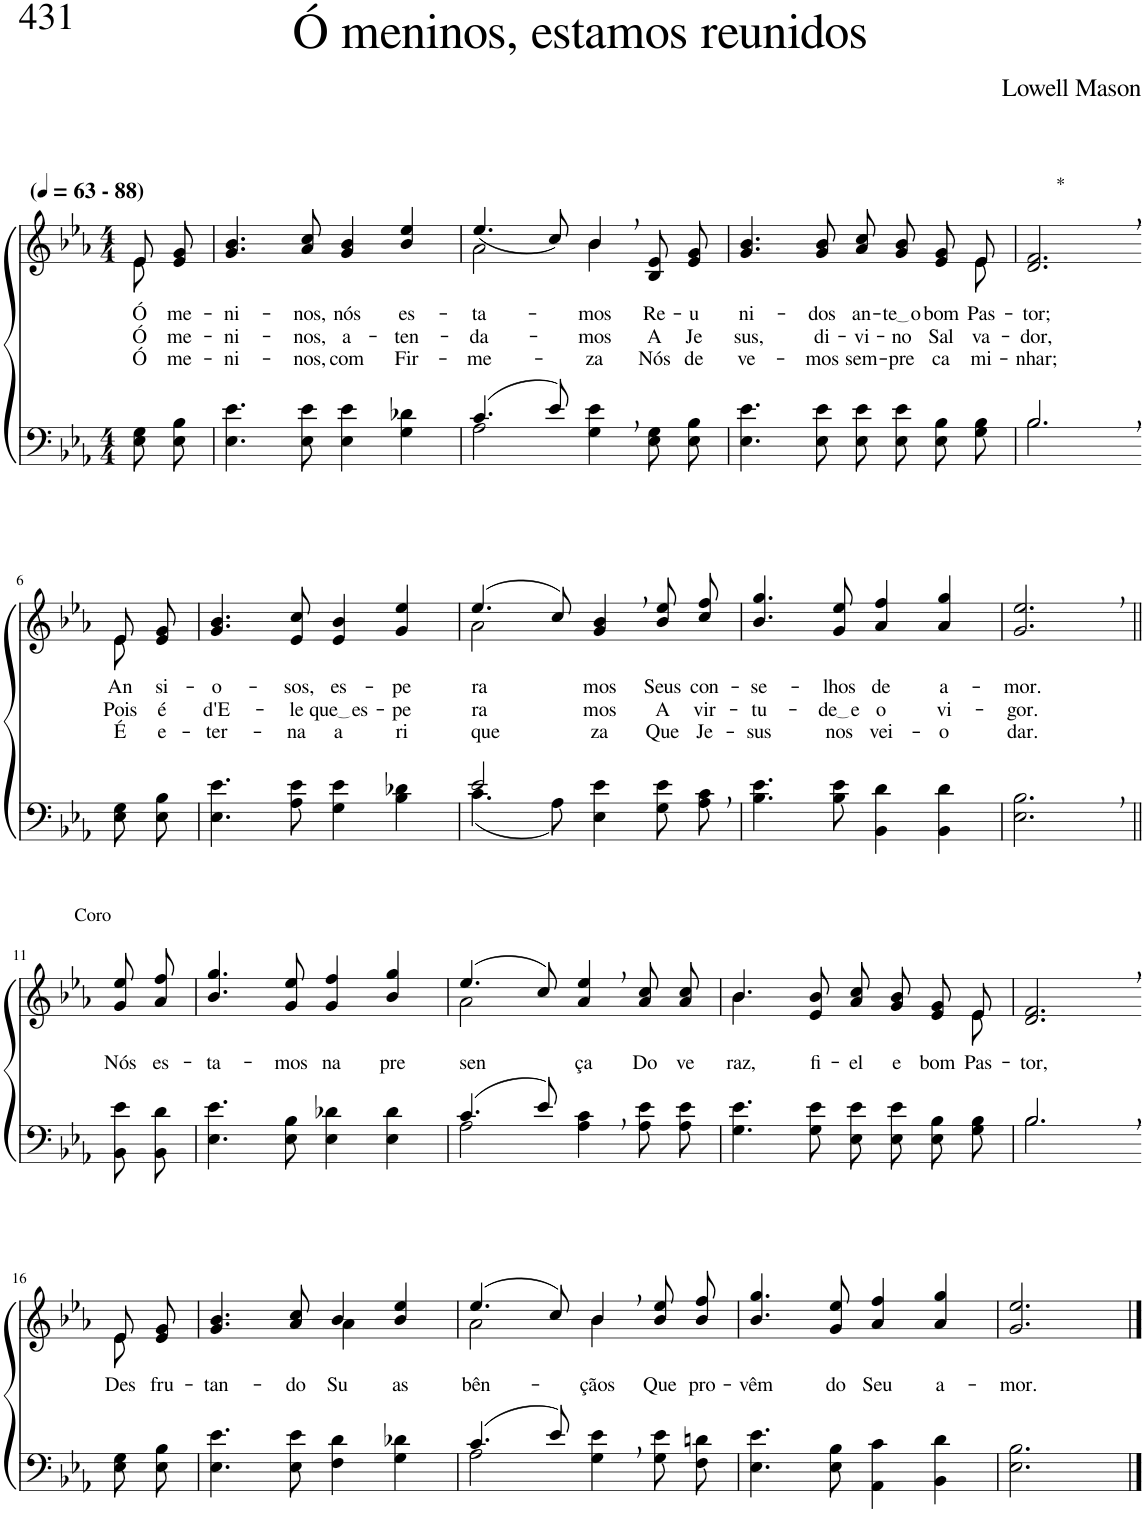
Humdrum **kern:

**kern	**kern	**text	**text	**text
*part2	*part1	*part1	*part1	*part1
*staff2	*staff1	*staff1	*staff1	*staff1
*I"Parte III e IV	*I"Parte I e II	*	*	*
*clefF4	*clefG2	*	*	*
*Trd2c3	*Trd2c3	*	*	*
*k[b-e-a-]	*k[b-e-a-]	*	*	*
*M4/4	*M4/4	*	*	*
*MM63	*MM63	*	*	*
=1	=1	=1	=1	=1
!	!LO:TX:a:B:t=(	!	!	!
!	!LO:TX:a:B:t=- 88)	!	!	!
!	!	!LO:LY:b	!LO:LY:b	!LO:LY:b
*	*^	*	*	*
8E-\ 8G\L	8e-/L	8e-\	Ó	Ó	Ó
!	!	!	!LO:LY:b	!LO:LY:b	!LO:LY:b
8E-\ 8B-\J	8e-/ 8g/J	8ryy	me-	me-	me-
=2	=2	=2	=2	=2	=2
!	!	!	!LO:LY:b	!LO:LY:b	!LO:LY:b
*	*v	*v	*	*	*
4.E-\ 4.e-\	4.g/ 4.b-/	-ni-	-ni-	-ni-
!	!	!LO:LY:b	!LO:LY:b	!LO:LY:b
8E-\ 8e-\	8a-/ 8cc/	-nos,	-nos,	-nos,
!	!	!LO:LY:b	!LO:LY:b	!LO:LY:b
4E-\ 4e-\	4g/ 4b-/	nós	a-	com
!	!	!LO:LY:b	!LO:LY:b	!LO:LY:b
4G\ 4d-X\	4b-/ 4ee-/	es-	-ten-	Fir-
=3	=3	=3	=3	=3
*^	*	*	*	*
!	!	!	!LO:LY:b	!LO:LY:b	!LO:LY:b
*	*	*^	*	*	*
(4.c/	2A-\	2a-\	(4.ee-/	-ta-	-da-	-me-
8e-/)	.	.	8cc/)	.	.	.
!	!	!	!	!LO:LY:b	!LO:LY:b	!LO:LY:b
4ryy	4G\ 4e-\	4b-,\	4b-/	-mos	-mos	-za
!	!	!	!	!LO:LY:b	!LO:LY:b	!LO:LY:b
4ryy	8E-\ 8G\L	4ryy	8B-/ 8e-/L	Re-	A	Nós
!	!	!	!	!LO:LY:b	!LO:LY:b	!LO:LY:b
.	8E-\ 8B-\J	.	8e-/ 8g/J	-u-	Je-	de-
=4	=4	=4	=4	=4	=4	=4
!	!	!	!	!LO:LY:b	!LO:LY:b	!LO:LY:b
*v	*v	*	*	*	*	*
4.E-\ 4.e-\	4.g/ 4.b-/	2..ryy	-ni-	-sus,	-ve-
!	!	!	!LO:LY:b	!LO:LY:b	!LO:LY:b
8E-\ 8e-\	8g/ 8b-/	.	-dos	di-	-mos
!	!	!	!LO:LY:b	!LO:LY:b	!LO:LY:b
8E-\ 8e-\L	8a-/ 8cc/L	.	an-	-vi-	sem-
!	!	!	!LO:LY:b	!LO:LY:b	!LO:LY:b
8E-\ 8e-\J	8g/ 8b-/J	.	te o	-no	-pre
!	!	!	!LO:LY:b	!LO:LY:b	!LO:LY:b
8E-\ 8B-\L	8e-/ 8g/L	.	bom	Sal-	ca-
!	!	!	!LO:LY:b	!LO:LY:b	!LO:LY:b
8G\ 8B-\J	8e-/J	8e-\	Pas-	-va-	-mi-
=5	=5	=5	=5	=5	=5
*^	*	*	*	*	*
!	!	!LO:TX:a:t=*	!	!	!	!
!	!	!	!	!LO:LY:b	!LO:LY:b	!LO:LY:b
*	*	*v	*v	*	*	*
2.B-,\	2.B-/	2.d/, 2.f/,	-tor;	-dor,	-nhar;
!!LO:LB:g=z
=6-	=6-	=6-	=6-	=6-	=6-
*	*	*^	*	*	*
!	!	!	!	!LO:LY:b	!LO:LY:b	!LO:LY:b
*v	*v	*	*	*	*	*
8E-\ 8G\L	8e-/L	8e-\	An-	Pois	É
!	!	!	!LO:LY:b	!LO:LY:b	!LO:LY:b
8E-\ 8B-\J	8e-/ 8g/J	8ryy	-si-	é	e-
=7	=7	=7	=7	=7	=7
!	!	!	!LO:LY:b	!LO:LY:b	!LO:LY:b
*	*v	*v	*	*	*
4.E-\ 4.e-\	4.g/ 4.b-/	-o-	d'E-	-ter-
!	!	!LO:LY:b	!LO:LY:b	!LO:LY:b
8A-\ 8e-\	8e-/ 8cc/	-sos,	-le	-na
!	!	!LO:LY:b	!LO:LY:b	!LO:LY:b
4G\ 4e-\	4e-/ 4b-/	es-	que es	a
!	!	!LO:LY:b	!LO:LY:b	!LO:LY:b
4B-\ 4d-X\	4g/ 4ee-/	-pe-	-pe-	ri-
=8	=8	=8	=8	=8
*^	*^	*	*	*
!	!	!	!	!LO:LY:b	!LO:LY:b	!LO:LY:b
2e-/	(4.c\	(4.ee-/	2a-\	-ra-	-ra-	-que-
.	8A-\)	8cc/)	.	.	.	.
!	!	!	!	!LO:LY:b	!LO:LY:b	!LO:LY:b
2ryy	4E-\ 4e-\	4g/, 4b-/,	2ryy	-mos	-mos	-za
!	!	!	!	!LO:LY:b	!LO:LY:b	!LO:LY:b
.	8G\ 8e-\L	8b-\ 8ee-\L	.	Seus	A	Que
!	!	!	!	!LO:LY:b	!LO:LY:b	!LO:LY:b
.	8A-\ 8c\J	8cc\ 8ff\J	.	con-	vir-	Je-
*	*	*v	*v	*	*	*
=9	=9	=9	=9	=9	=9
!	!	!	!LO:LY:b	!LO:LY:b	!LO:LY:b
*v	*v	*	*	*	*
4.B-\ 4.e-\	4.b-/ 4.gg/	-se-	-tu-	-sus
!	!	!LO:LY:b	!LO:LY:b	!LO:LY:b
8B-\ 8e-\	8g/ 8ee-/	-lhos	de e	nos
!	!	!LO:LY:b	!LO:LY:b	!LO:LY:b
4BB-\ 4d\	4a-/ 4ff/	de	o	vei-
!	!	!LO:LY:b	!LO:LY:b	!LO:LY:b
4BB-\ 4d\	4a-/ 4gg/	a-	vi-	-o
=10	=10	=10	=10	=10
!	!	!LO:LY:b	!LO:LY:b	!LO:LY:b
2.E-\, 2.B-\,	2.g/, 2.ee-/,	-mor.	-gor.	dar.
!!LO:LB:g=z
=11||	=11||	=11||	=11||	=11||
!	!LO:TX:a:t=Coro	!	!	!
!	!	!LO:LY:b	!	!
8BB-\ 8e-\L	8g\ 8ee-\L	Nós	.	.
!	!	!LO:LY:b	!	!
8BB-\ 8d\J	8a-\ 8ff\J	es-	.	.
=12	=12	=12	=12	=12
!	!	!LO:LY:b	!	!
4.E-\ 4.e-\	4.b-/ 4.gg/	-ta-	.	.
!	!	!LO:LY:b	!	!
8E-\ 8B-\	8g/ 8ee-/	-mos	.	.
!	!	!LO:LY:b	!	!
4E-\ 4d-X\	4g/ 4ff/	na	.	.
!	!	!LO:LY:b	!	!
4E-\ 4d-\	4b-/ 4gg/	pre-	.	.
=13	=13	=13	=13	=13
*^	*^	*	*	*
!	!	!	!	!LO:LY:b	!	!
(4.c/	2A-\	(4.ee-/	2a-\	-sen-	.	.
8e-/)	.	8cc/)	.	.	.	.
!	!	!	!	!LO:LY:b	!	!
4ryy	4A-\ 4c\	4a-/, 4ee-/,	2ryy	-ça	.	.
!	!	!	!	!LO:LY:b	!	!
4ryy	8A-\ 8e-\L	8a-\ 8cc\L	.	Do	.	.
!	!	!	!	!LO:LY:b	!	!
.	8A-\ 8e-\J	8a-\ 8cc\J	.	ve-	.	.
=14	=14	=14	=14	=14	=14	=14
!	!	!	!	!LO:LY:b	!	!
*v	*v	*	*	*	*	*
4.G\ 4.e-\	4.b-/	4.b-\	-raz,	.	.
!	!	!	!LO:LY:b	!	!
8G\ 8e-\	8e-/ 8b-/	2ryy	fi-	.	.
!	!	!	!LO:LY:b	!	!
8E-\ 8e-\L	8a-/ 8cc/L	.	-el	.	.
!	!	!	!LO:LY:b	!	!
8E-\ 8e-\J	8g/ 8b-/J	.	e	.	.
!	!	!	!LO:LY:b	!	!
8E-\ 8B-\L	8e-/ 8g/L	.	bom	.	.
!	!	!	!LO:LY:b	!	!
8G\ 8B-\J	8e-/J	8e-\	Pas-	.	.
=15	=15	=15	=15	=15	=15
*^	*	*	*	*	*
!	!	!	!	!LO:LY:b	!	!
*	*	*v	*v	*	*	*
2.B-,/	2.B-\	2.d/, 2.f/,	-tor,	.	.
!!LO:LB:g=z
=16-	=16-	=16-	=16-	=16-	=16-
*	*	*^	*	*	*
!	!	!	!	!LO:LY:b	!	!
*v	*v	*	*	*	*	*
8E-\ 8G\L	8e-/L	8e-\	Des-	.	.
!	!	!	!LO:LY:b	!	!
8E-\ 8B-\J	8e-/ 8g/J	8ryy	-fru-	.	.
=17	=17	=17	=17	=17	=17
!	!	!	!LO:LY:b	!	!
4.E-\ 4.e-\	4.g/ 4.b-/	2ryy	-tan-	.	.
!	!	!	!LO:LY:b	!	!
8E-\ 8e-\	8a-/ 8cc/	.	-do	.	.
!	!	!	!LO:LY:b	!	!
4F\ 4d\	4b-/	4a-\	Su-	.	.
!	!	!	!LO:LY:b	!	!
4G\ 4d-X\	4b-/ 4ee-/	4ryy	-as	.	.
=18	=18	=18	=18	=18	=18
*^	*	*	*	*	*
!	!	!	!	!LO:LY:b	!	!
(4.c/	2A-\	(4.ee-/	2a-\	bên-	.	.
8e-/)	.	8cc/)	.	.	.	.
!	!	!	!	!LO:LY:b	!	!
4ryy	4G\ 4e-\	4b-,/	4b-\	-çãos	.	.
!	!	!	!	!LO:LY:b	!	!
4ryy	8G\ 8e-\L	8b-\ 8ee-\L	4ryy	Que	.	.
!	!	!	!	!LO:LY:b	!	!
.	8F\ 8dn\J	8b-\ 8ff\J	.	pro-	.	.
*	*	*v	*v	*	*	*
=19	=19	=19	=19	=19	=19
!	!	!	!LO:LY:b	!	!
*v	*v	*	*	*	*
4.E-\ 4.e-\	4.b-/ 4.gg/	-vêm	.	.
!	!	!LO:LY:b	!	!
8E-\ 8B-\	8g/ 8ee-/	do	.	.
!	!	!LO:LY:b	!	!
4AA-\ 4c\	4a-/ 4ff/	Seu	.	.
!	!	!LO:LY:b	!	!
4BB-\ 4d\	4a-/ 4gg/	a-	.	.
=20	=20	=20	=20	=20
!	!	!LO:LY:b	!	!
2.E-\ 2.B-\	2.g/ 2.ee-/	-mor.	.	.
==	==	==	==	==
*-	*-	*-	*-	*-
